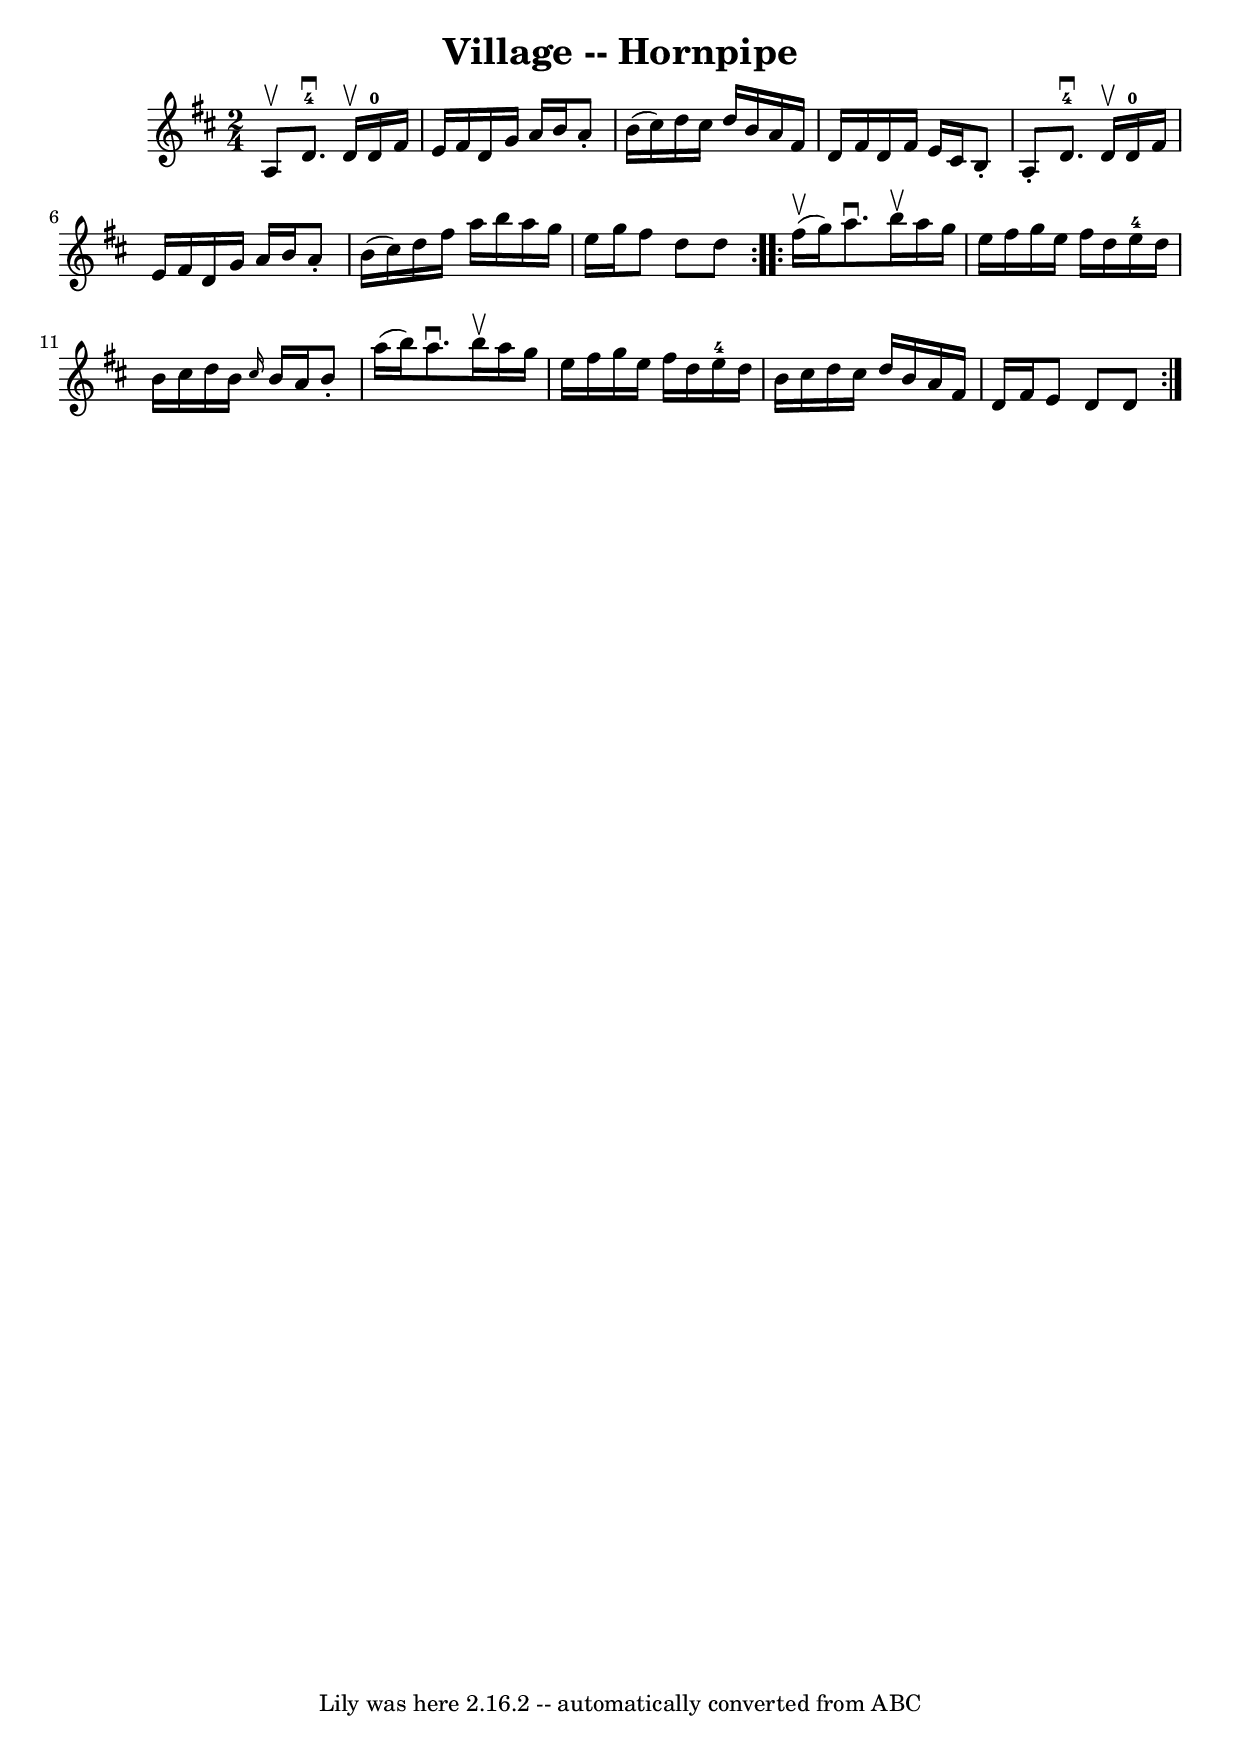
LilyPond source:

\version "2.16.2"
\include "Mammoth.ily"
\header {
  %% book = "Cole's 1000 Fiddle Tunes"
  crossRefNumber = "1"
  footnotes = ""
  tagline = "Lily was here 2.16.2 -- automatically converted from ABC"
  title = "Village -- Hornpipe"

}
voicedefault =  {



  \repeat volta 2 {

    \time 2/4 
    \key d \major
    a8^\upbow |
    d'8.-4^\downbow d'16^\upbow d'16-0 fis'16 e'16 fis'16  |
    d'16 g'16    
    a'16 b'16 a'8-. b'16 (cis''16) |
    d''16 cis''16    
    d''16 b'16 a'16 fis'16 d'16 fis'16  |
    d'16 fis'16    
    e'16 cis'16 b8-. a8-. |
    d'8.-4^\downbow d'16^\upbow d'16-0 fis'16 e'16 fis'16  |
    d'16 g'16    
    a'16 b'16 a'8-. b'16 (cis''16) |
    d''16 fis''16    
    a''16 b''16 a''16 g''16 e''16 g''16  |
    fis''8 d''8   
    d''8  
  }     
  \repeat volta 2 {
    fis''16 (^\upbow g''16) |
    
    a''8.^\downbow b''16^\upbow a''16 g''16 e''16 fis''16  |
    
    g''16 e''16 fis''16 d''16 e''16-4 d''16 b'16 cis''16   |
    d''16 b'16  \grace { cis''16  
		       } b'16 a'16 b'8-.   
    a''16 (b''16) |
    a''8.^\downbow b''16^\upbow a''16    
    g''16 e''16 fis''16  |
    g''16 e''16 fis''16 d''16      
    e''16-4 d''16 b'16 cis''16  |
    d''16 cis''16 d''16    
    b'16 a'16 fis'16 d'16 fis'16  |
    e'8 d'8 d'8  
  }   

}

\score{
  <<

    \context Staff="default"
    {
      \voicedefault 
      
    }

  >>
  \layout {
    
  }
  \midi {
  }

}
